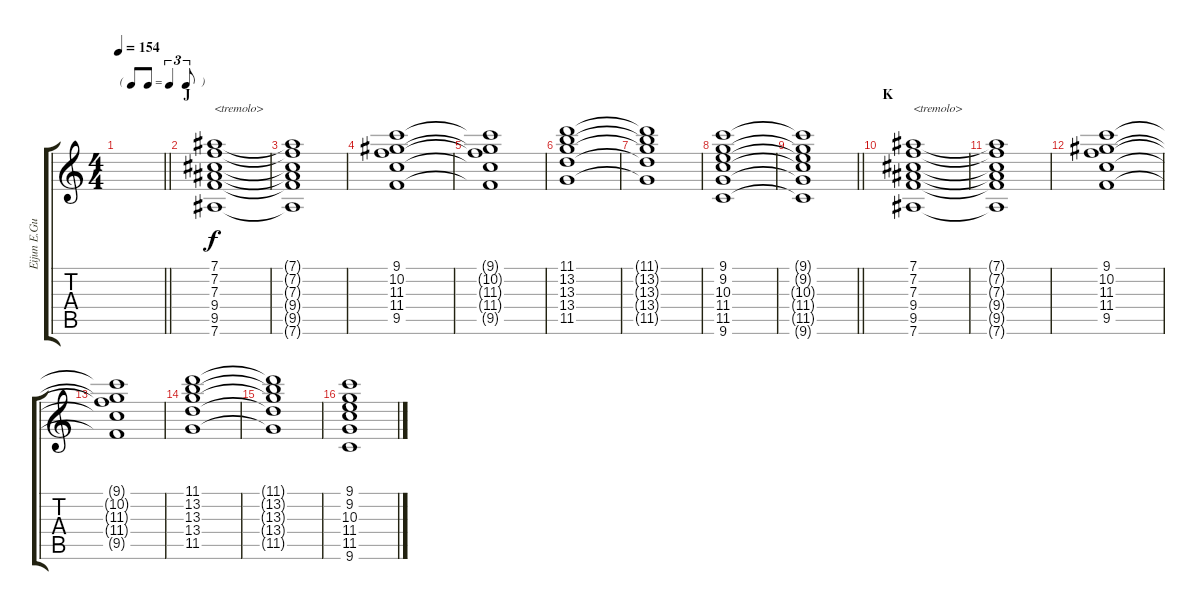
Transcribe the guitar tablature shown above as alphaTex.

\track ("Eijun E.Guitar II" "Eijun E.Gu") {instrument distortionguitar}
\staff {score tabs}
\tuning (Eb4 Bb3 Gb3 Db3 Ab2 Eb2) {hide}
\ts (4 4)
\tf triplet8th
\tempo 154
\clef g2
\barLineRight lightlight
\ks c
|
\section ("" "J")
(7.1 7.2 7.3 9.4 9.5 7.6).1{txt "<tremolo>"} |
(7.1{t} 7.2{t} 7.3{t} 9.4{t} 9.5{t} 7.6{t}).1 |
(9.1 10.2 11.3 11.4 9.5).1 |
(9.1{t} 10.2{t} 11.3{t} 11.4{t} 9.5{t}).1 |
(11.1 13.2 13.3 13.4 11.5).1 |
(11.1{t} 13.2{t} 13.3{t} 13.4{t} 11.5{t}).1 |
(9.1 9.2 10.3 11.4 11.5 9.6).1 |
\barLineRight lightlight
(9.1{t} 9.2{t} 10.3{t} 11.4{t} 11.5{t} 9.6{t}).1 |
\section ("" "K")
(7.1 7.2 7.3 9.4 9.5 7.6).1{txt "<tremolo>"} |
(7.1{t} 7.2{t} 7.3{t} 9.4{t} 9.5{t} 7.6{t}).1 |
(9.1 10.2 11.3 11.4 9.5).1 |
(9.1{t} 10.2{t} 11.3{t} 11.4{t} 9.5{t}).1 |
(11.1 13.2 13.3 13.4 11.5).1 |
(11.1{t} 13.2{t} 13.3{t} 13.4{t} 11.5{t}).1 |
(9.1 9.2 10.3 11.4 11.5 9.6).1
